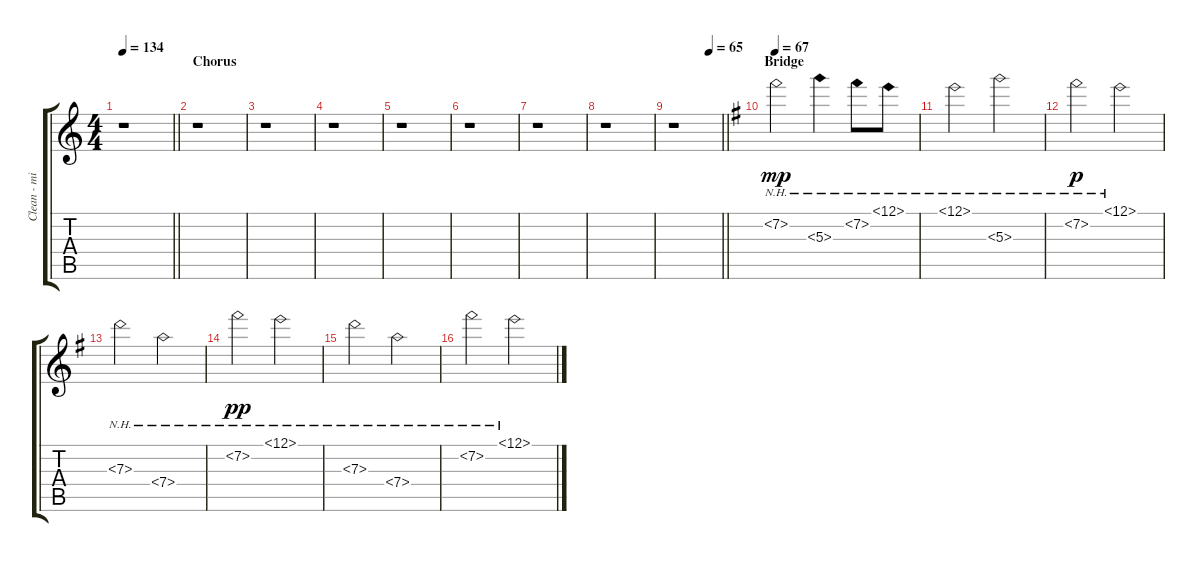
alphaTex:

\track ("Clean - middle" "Clean - mi") {instrument electricguitarclean}
\staff {score tabs}
\tuning (E4 B3 G3 D3 A2 E2) {hide}
\ts (4 4)
\tempo 134
\clef g2
\barLineRight lightlight
\ks aminor
r.1{dy mp} |
\section ("" "Chorus")
r.1 |
r.1 |
r.1 |
r.1 |
r.1 |
r.1 |
r.1 |
\tempo (65 0.75)
\barLineRight lightlight
r.1 |
\section ("" "Bridge")
\tempo 67
\ks eminor
7.2{nh}.2 5.3{nh}.4 7.2{nh}.8 12.1{nh}.8 |
12.1{nh}.2 5.3{nh}.2 |
7.2{nh}.2{dy p} 12.1{nh}.2 |
7.3{nh}.2 7.4{nh}.2 |
7.2{nh}.2{dy pp} 12.1{nh}.2 |
7.3{nh}.2 7.4{nh}.2 |
7.2{nh}.2 12.1{nh}.2
